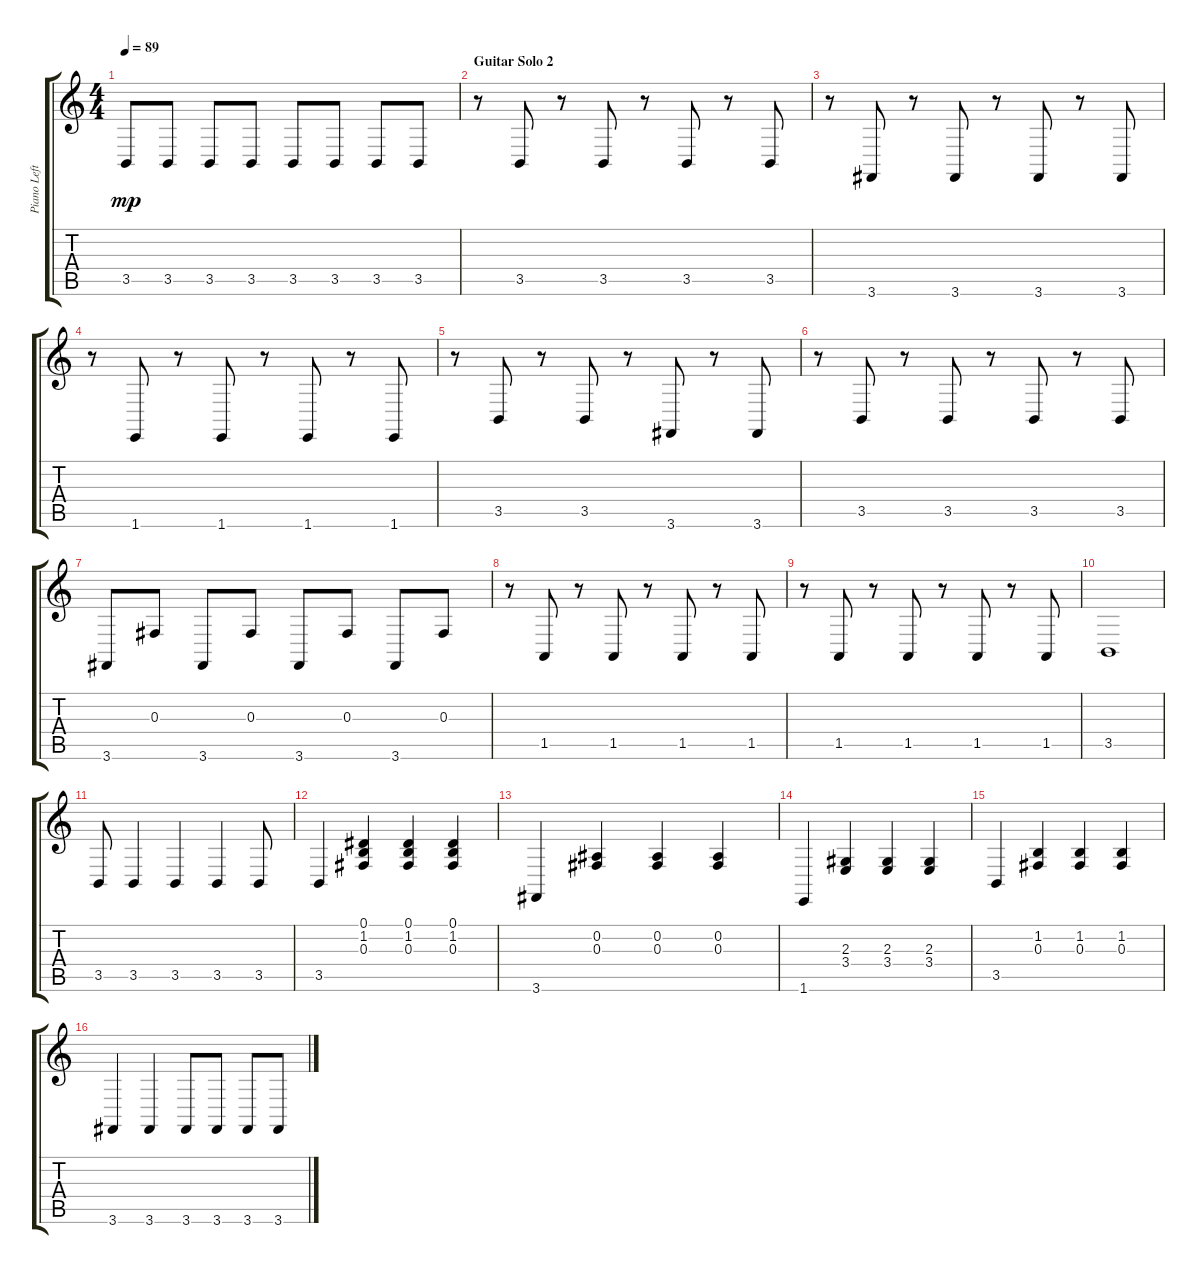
\track ("Piano Leftt Hand (Dizzy)" "Piano Left") {instrument brightacousticpiano}
\staff {score tabs}
\tuning (Eb4 Bb3 Gb3 Db3 Ab2 Eb2) {hide}
\ts (4 4)
\tempo 89
\clef g2
\ks c
3.5.8{dy mp} 3.5.8 3.5.8 3.5.8 3.5.8 3.5.8 3.5.8 3.5.8 |
\section ("" "Guitar Solo 2")
r.8 3.5.8 r.8 3.5.8 r.8 3.5.8 r.8 3.5.8 |
r.8 3.6.8 r.8 3.6.8 r.8 3.6.8 r.8 3.6.8 |
r.8 1.6.8 r.8 1.6.8 r.8 1.6.8 r.8 1.6.8 |
r.8 3.5.8 r.8 3.5.8 r.8 3.6.8 r.8 3.6.8 |
r.8 3.5.8 r.8 3.5.8 r.8 3.5.8 r.8 3.5.8 |
3.6.8 0.3.8 3.6.8 0.3.8 3.6.8 0.3.8 3.6.8 0.3.8 |
r.8 1.5.8 r.8 1.5.8 r.8 1.5.8 r.8 1.5.8 |
r.8 1.5.8 r.8 1.5.8 r.8 1.5.8 r.8 1.5.8 |
3.5.1 |
3.5.8 3.5.4 3.5.4 3.5.4 3.5.8 |
3.5.4 (0.1 1.2 0.3).4 (0.1 1.2 0.3).4 (0.1 1.2 0.3).4 |
3.6.4 (0.2 0.3).4 (0.2 0.3).4 (0.2 0.3).4 |
1.6.4 (2.3 3.4).4 (2.3 3.4).4 (2.3 3.4).4 |
3.5.4 (1.2 0.3).4 (1.2 0.3).4 (1.2 0.3).4 |
3.6.4 3.6.4 3.6.8 3.6.8 3.6.8 3.6.8
